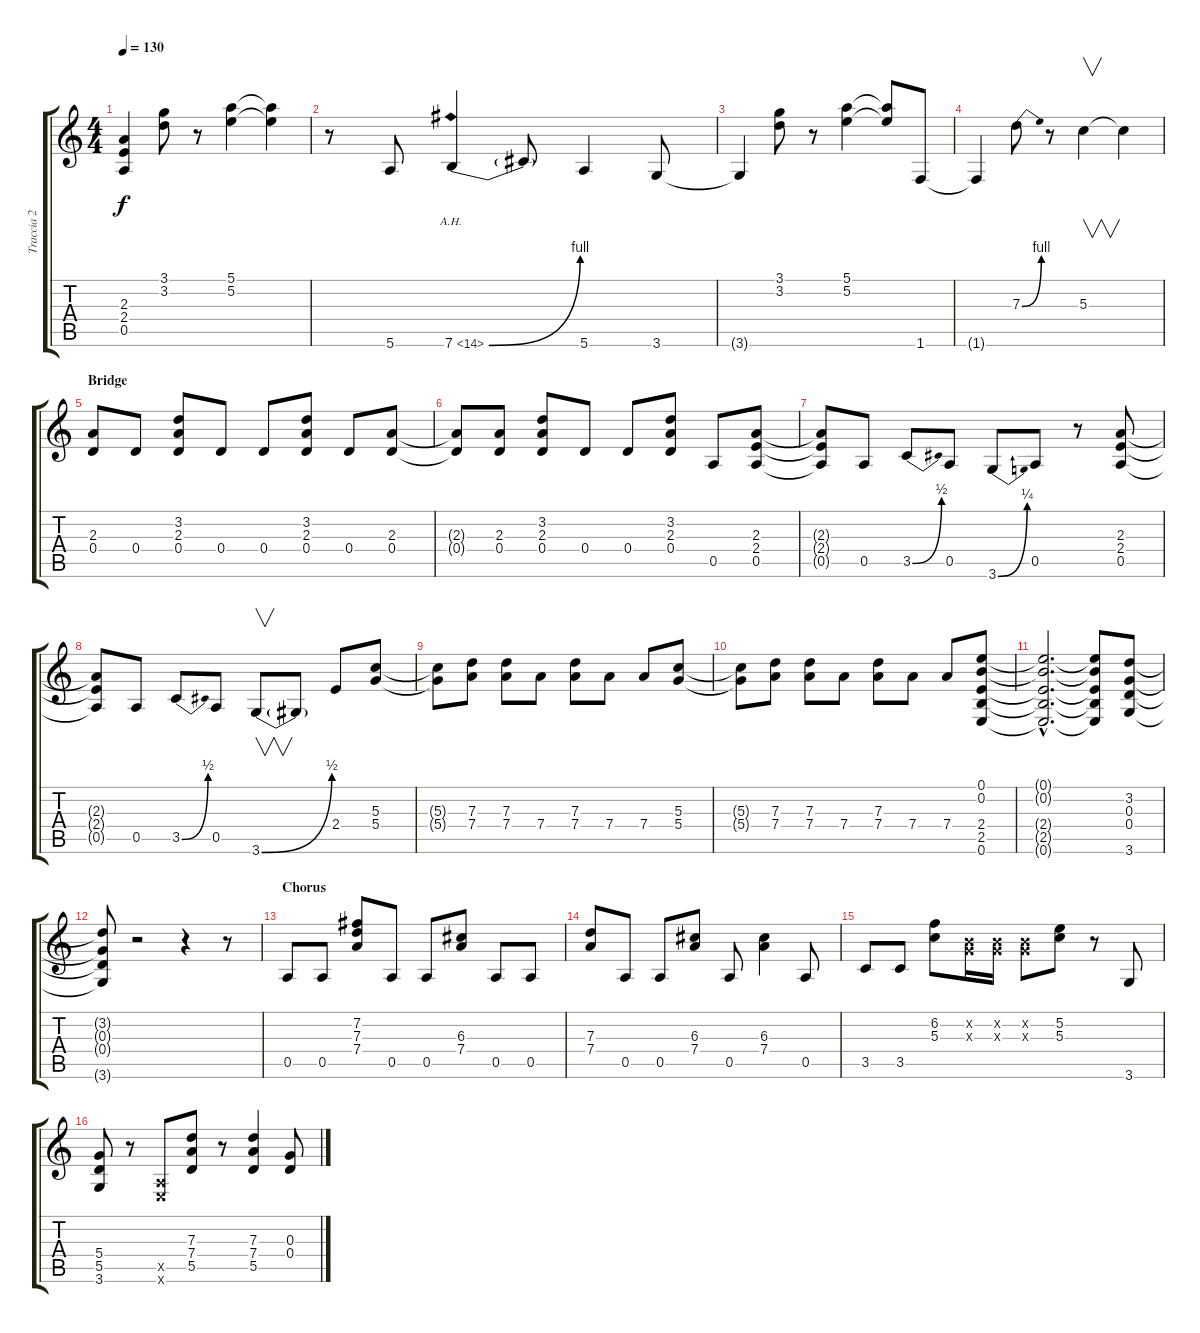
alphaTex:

\track ("Traccia 2" "Traccia 2") {instrument distortionguitar}
\staff {score tabs}
\tuning (E4 B3 G3 D3 A2 E2) {hide}
\ts (4 4)
\tempo 130
\clef g2
\ks c
(2.3 2.4 0.5).4{dy f} (3.1 3.2).8 r.8 (5.1 5.2).4 (5.1{t} 5.2{t}).4 |
r.8 5.6.8 7.6{be (bend 0 0 60 4) ah 7}.4 7.6{t}.8 5.6.4 3.6.8 |
3.6{t}.4 (3.1 3.2).8 r.8 (5.1 5.2).4 (5.1{t} 5.2{t}).8 1.6.8 |
1.6{t}.4 7.3{be (bend 0 0 60 4)}.8 r.8 5.3.4{v} 5.3{t}.4 |
\section ("" "Bridge")
(2.3 0.4).8 0.4.8 (3.2 2.3 0.4).8 0.4.8 0.4.8 (3.2 2.3 0.4).8 0.4.8 (2.3 0.4).8 |
(2.3{t} 0.4{t}).8 (2.3 0.4).8 (3.2 2.3 0.4).8 0.4.8 0.4.8 (3.2 2.3 0.4).8 0.5.8 (2.3 2.4 0.5).8 |
(2.3{t} 2.4{t} 0.5{t}).8 0.5.8 3.5{be (bend 0 0 60 2)}.8 0.5.8 3.6{be (bend 0 0 60 1)}.8 0.5.8 r.8 (2.3 2.4 0.5).8 |
(2.3{t} 2.4{t} 0.5{t}).8 0.5.8 3.5{be (bend 0 0 60 2)}.8 0.5.8 3.6{be (bend 0 0 60 2)}.8{v} 3.6{t}.8 2.4.8 (5.3 5.4).8 |
(5.3{t} 5.4{t}).8 (7.3 7.4).8 (7.3 7.4).8 7.4.8 (7.3 7.4).8 7.4.8 7.4.8 (5.3 5.4).8 |
(5.3{t} 5.4{t}).8 (7.3 7.4).8 (7.3 7.4).8 7.4.8 (7.3 7.4).8 7.4.8 7.4.8 (0.1 0.2 2.4 2.5 0.6).8 |
(0.1{hac t} 0.2{hac t} 2.4{hac t} 2.5{hac t} 0.6{hac t}).2{d} (0.1{t} 0.2{t} 2.4{t} 2.5{t} 0.6{t}).8 (3.2 0.3 0.4 3.6).8 |
(3.2{t} 0.3{t} 0.4{t} 3.6{t}).8 r.2 r.4 r.8 |
\section ("" "Chorus")
0.5.8 0.5.8 (7.2 7.3 7.4).8 0.5.8 0.5.8 (6.3 7.4).8 0.5.8 0.5.8 |
(7.3 7.4).8 0.5.8 0.5.8 (6.3 7.4).8 0.5.8 (6.3 7.4).4 0.5.8 |
3.5.8 3.5.8 (6.2 5.3).8 (0.2{x} 0.3{x}).16 (0.2{x} 0.3{x}).16 (0.2{x} 0.3{x}).8 (5.2 5.3).8 r.8 3.6.8 |
(5.4 5.5 3.6).8 r.8 (0.5{x} 0.6{x}).8 (7.3 7.4 5.5).8 r.8 (7.3 7.4 5.5).4 (0.3 0.4).8
